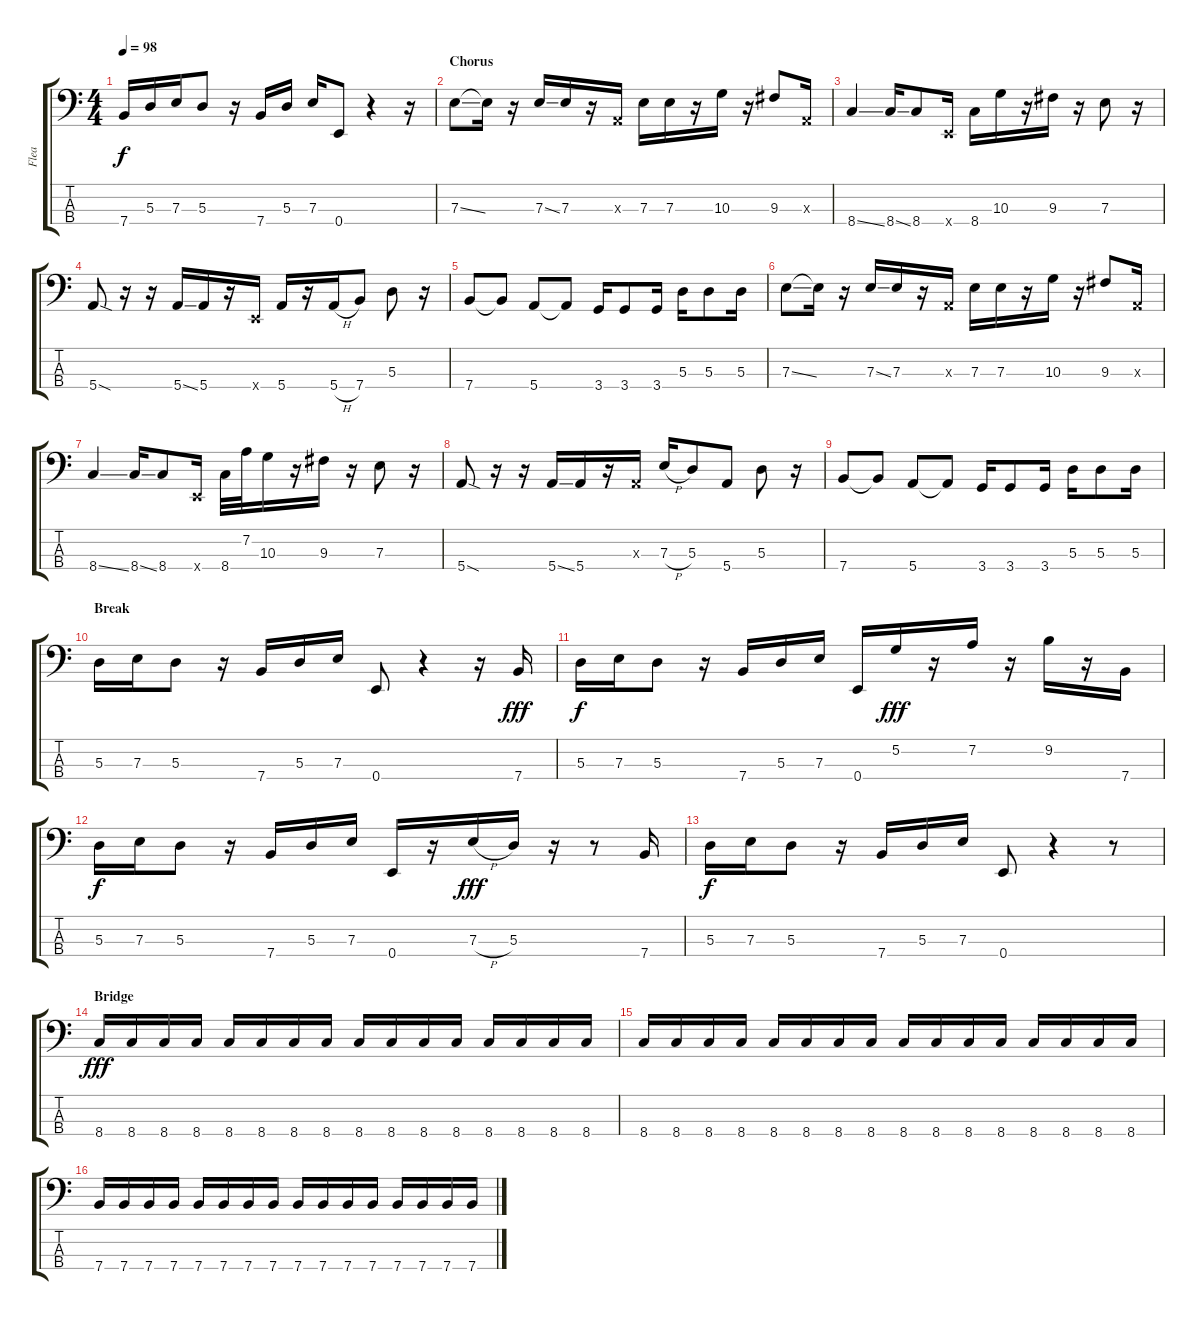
\track ("Flea" "Flea") {instrument electricbassfinger}
\staff {score tabs}
\tuning (G2 D2 A1 E1) {hide}
\ts (4 4)
\tempo 98
\clef f4
\ks c
7.4.16{dy f} 5.3.16 7.3.16 5.3.8 r.16 7.4.16 5.3.16 7.3.16 0.4.8 r.4 r.16 |
\section ("" "Chorus")
7.3{ss}.8 7.3{t}.16 r.16 7.3{ss}.16 7.3.16 r.16 0.3{x}.16 7.3.16 7.3.16 r.16 10.3.16 r.16 9.3.8 0.3{x}.16 |
8.4{ss}.4 8.4{ss}.16 8.4.8 0.4{x}.16 8.4.16 10.3.16 r.16 9.3.16 r.16 7.3.8 r.16 |
5.4{sod}.8 r.16 r.16 5.4{ss}.16 5.4.16 r.16 0.4{x}.16 5.4.16 r.16 5.4{h}.16 7.4.8 5.3.8 r.16 |
7.4.8 7.4{t}.8 5.4.8 5.4{t}.8 3.4.16 3.4.8 3.4.16 5.3.16 5.3.8 5.3.16 |
7.3{ss}.8 7.3{t}.16 r.16 7.3{ss}.16 7.3.16 r.16 0.3{x}.16 7.3.16 7.3.16 r.16 10.3.16 r.16 9.3.8 0.3{x}.16 |
8.4{ss}.4 8.4{ss}.16 8.4.8 0.4{x}.16 8.4.32 7.2.32 10.3.16 r.16 9.3.16 r.16 7.3.8 r.16 |
5.4{sod}.8 r.16 r.16 5.4{ss}.16 5.4.16 r.16 0.3{x}.16 7.3{h}.16 5.3.8 5.4.8 5.3.8 r.16 |
7.4.8 7.4{t}.8 5.4.8 5.4{t}.8 3.4.16 3.4.8 3.4.16 5.3.16 5.3.8 5.3.16 |
\section ("" "Break")
5.3.16 7.3.16 5.3.8 r.16 7.4.16 5.3.16 7.3.16 0.4.8 r.4 r.16 7.4.16{dy fff} |
5.3.16{dy f} 7.3.16 5.3.8 r.16 7.4.16 5.3.16 7.3.16 0.4.16 5.2.16{dy fff} r.16 7.2.16 r.16 9.2.16 r.16 7.4.16 |
5.3.16{dy f} 7.3.16 5.3.8 r.16 7.4.16 5.3.16 7.3.16 0.4.16 r.16 7.3{h}.16{dy fff} 5.3.16 r.16 r.8 7.4.16 |
5.3.16{dy f} 7.3.16 5.3.8 r.16 7.4.16 5.3.16 7.3.16 0.4.8 r.4 r.8 |
\section ("" "Bridge")
8.4.16{dy fff} 8.4.16 8.4.16 8.4.16 8.4.16 8.4.16 8.4.16 8.4.16 8.4.16 8.4.16 8.4.16 8.4.16 8.4.16 8.4.16 8.4.16 8.4.16 |
8.4.16 8.4.16 8.4.16 8.4.16 8.4.16 8.4.16 8.4.16 8.4.16 8.4.16 8.4.16 8.4.16 8.4.16 8.4.16 8.4.16 8.4.16 8.4.16 |
7.4.16 7.4.16 7.4.16 7.4.16 7.4.16 7.4.16 7.4.16 7.4.16 7.4.16 7.4.16 7.4.16 7.4.16 7.4.16 7.4.16 7.4.16 7.4.16
